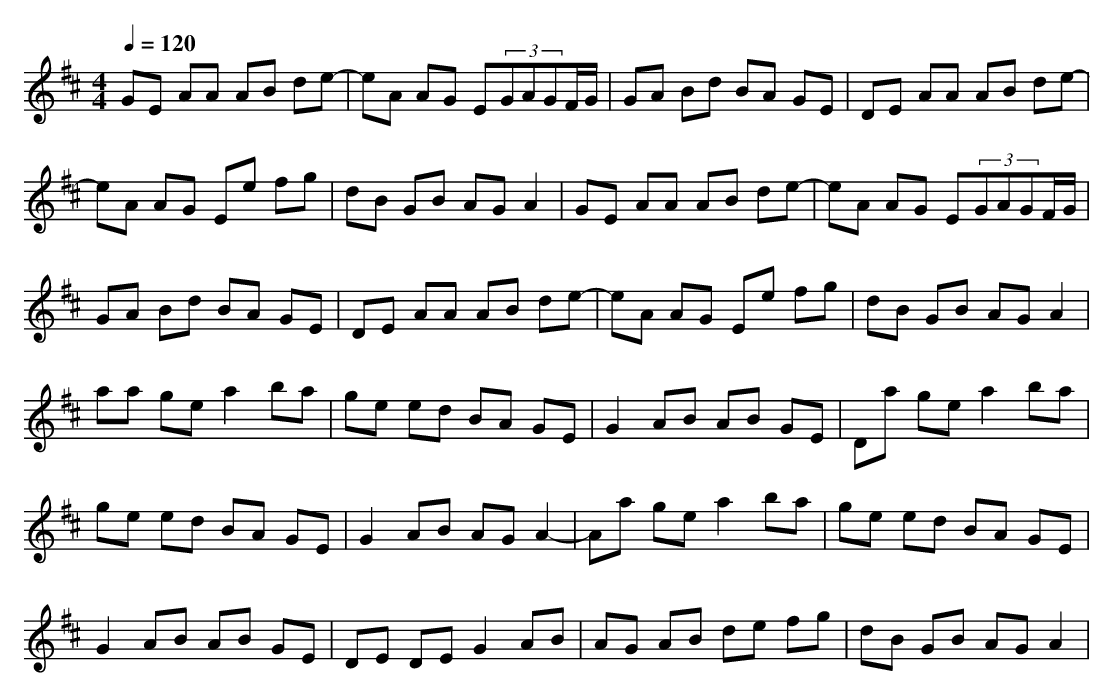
X:1
T:
M: 4/4
L: 1/8
Q:1/4=120
K:D % 2 sharps
GE AA AB de-|eA AG E(3GAGF/2G/2|GA Bd BA GE|DE AA AB de-|
eA AG Ee fg|dB GB AG A2|GE AA AB de-|eA AG E(3GAGF/2G/2|
GA Bd BA GE|DE AA AB de-|eA AG Ee fg|dB GB AG A2|
aa ge a2 ba|ge ed BA GE|G2 AB AB GE|Da ge a2 ba|
ge ed BA GE|G2 AB AG A2-|Aa ge a2 ba|ge ed BA GE|
G2 AB AB GE|DE DE G2 AB|AG AB de fg|dB GB AG A2|
